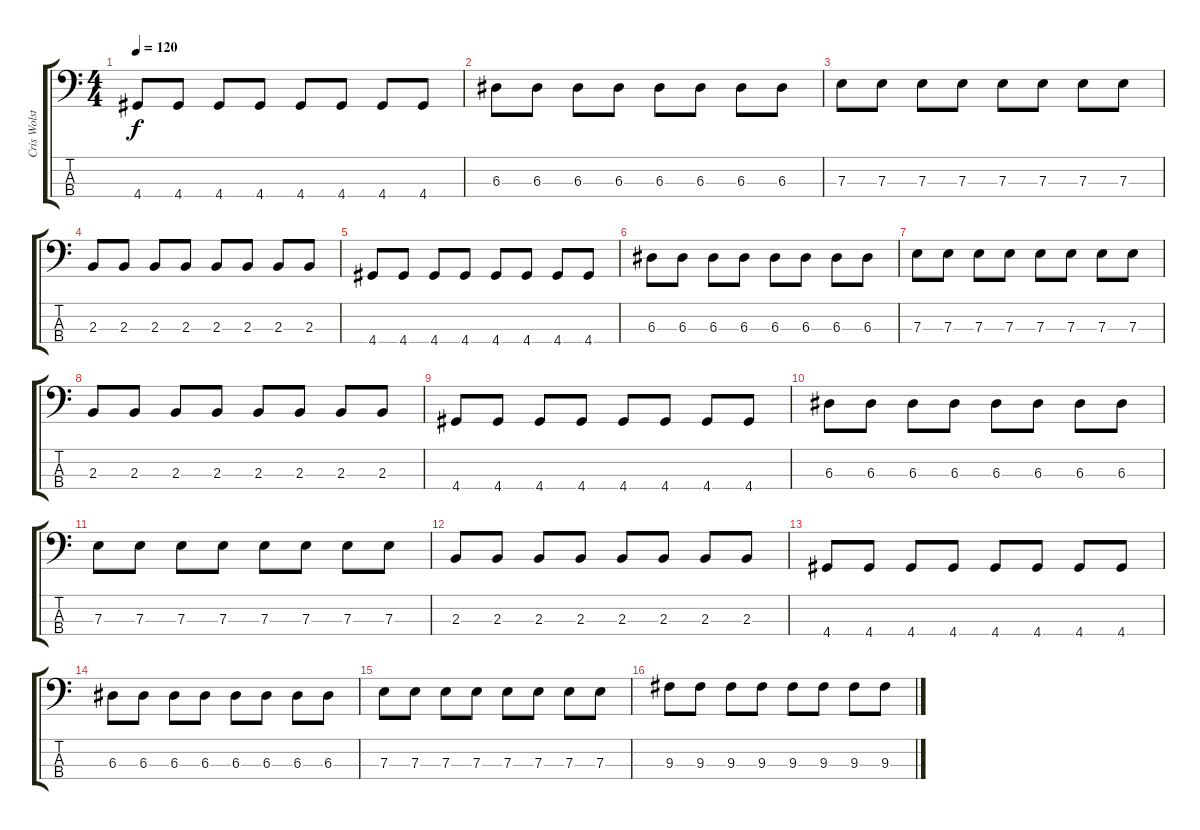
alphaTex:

\track ("Cris Wolstenholme" "Cris Wolst") {instrument distortionguitar}
\staff {score tabs}
\tuning (G2 D2 A1 E1) {hide}
\ts (4 4)
\tempo 120
\clef f4
\ks c
4.4.8{dy f} 4.4.8 4.4.8 4.4.8 4.4.8 4.4.8 4.4.8 4.4.8 |
6.3.8 6.3.8 6.3.8 6.3.8 6.3.8 6.3.8 6.3.8 6.3.8 |
7.3.8 7.3.8 7.3.8 7.3.8 7.3.8 7.3.8 7.3.8 7.3.8 |
2.3.8 2.3.8 2.3.8 2.3.8 2.3.8 2.3.8 2.3.8 2.3.8 |
4.4.8 4.4.8 4.4.8 4.4.8 4.4.8 4.4.8 4.4.8 4.4.8 |
6.3.8 6.3.8 6.3.8 6.3.8 6.3.8 6.3.8 6.3.8 6.3.8 |
7.3.8 7.3.8 7.3.8 7.3.8 7.3.8 7.3.8 7.3.8 7.3.8 |
2.3.8 2.3.8 2.3.8 2.3.8 2.3.8 2.3.8 2.3.8 2.3.8 |
4.4.8 4.4.8 4.4.8 4.4.8 4.4.8 4.4.8 4.4.8 4.4.8 |
6.3.8 6.3.8 6.3.8 6.3.8 6.3.8 6.3.8 6.3.8 6.3.8 |
7.3.8 7.3.8 7.3.8 7.3.8 7.3.8 7.3.8 7.3.8 7.3.8 |
2.3.8 2.3.8 2.3.8 2.3.8 2.3.8 2.3.8 2.3.8 2.3.8 |
4.4.8 4.4.8 4.4.8 4.4.8 4.4.8 4.4.8 4.4.8 4.4.8 |
6.3.8 6.3.8 6.3.8 6.3.8 6.3.8 6.3.8 6.3.8 6.3.8 |
7.3.8 7.3.8 7.3.8 7.3.8 7.3.8 7.3.8 7.3.8 7.3.8 |
9.3.8 9.3.8 9.3.8 9.3.8 9.3.8 9.3.8 9.3.8 9.3.8
